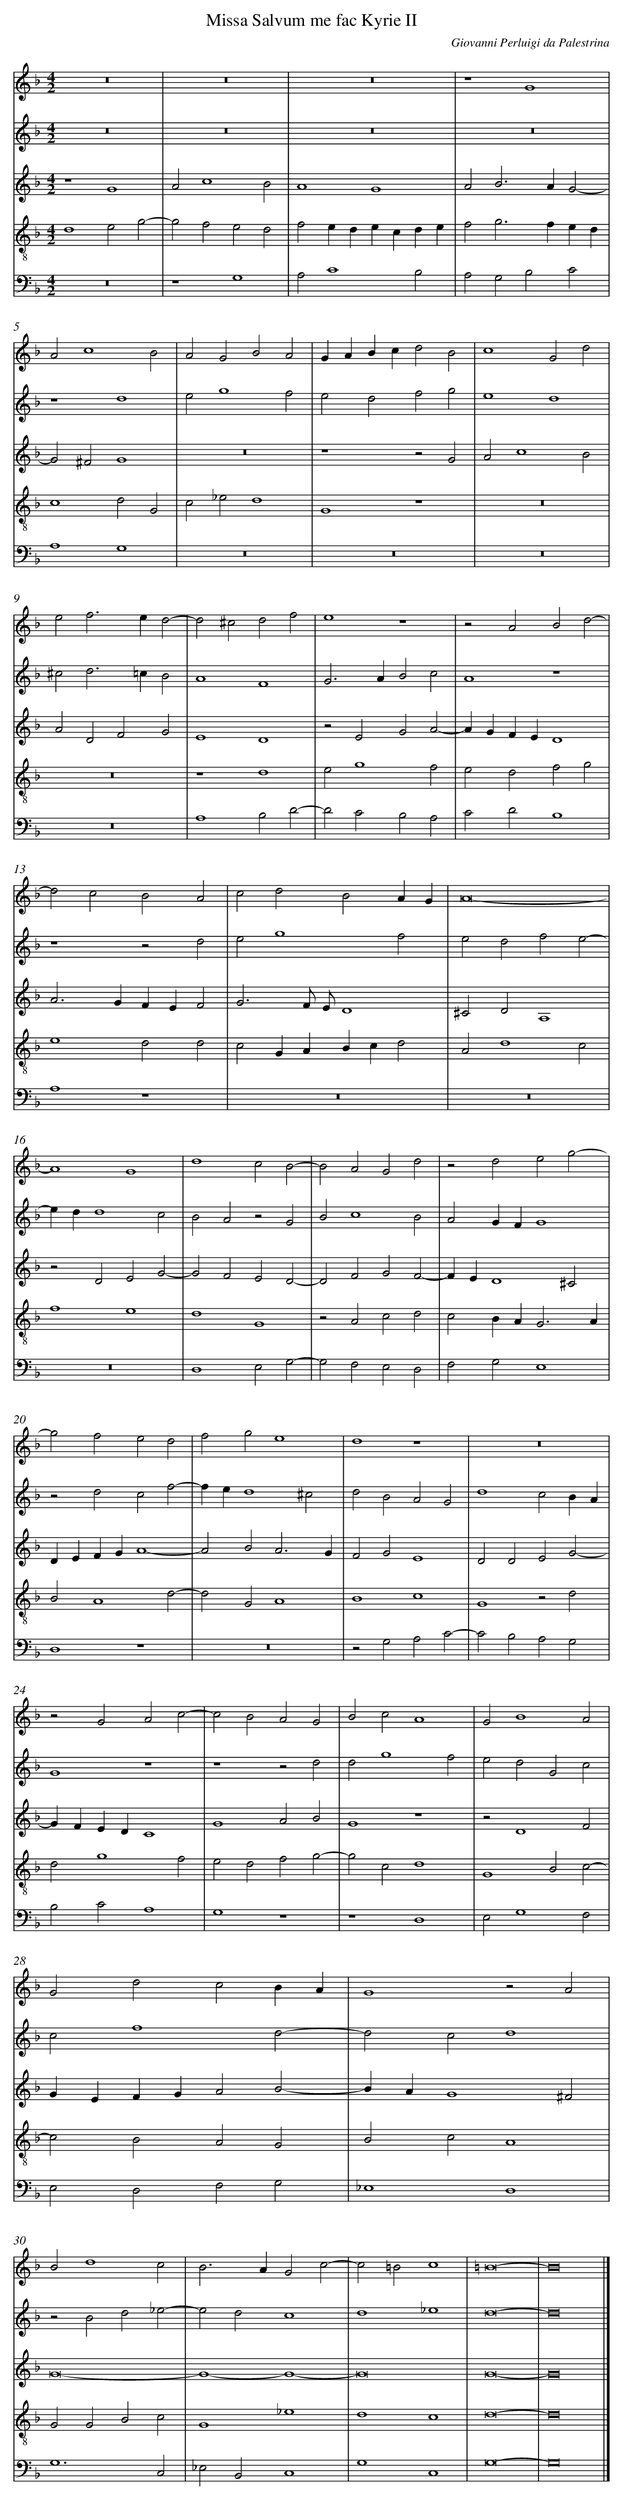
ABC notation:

X:1
T: Missa Salvum me fac Kyrie II
C: Giovanni Perluigi da Palestrina
L: 1/4
M: 4/2
V: 1 clef=treble
V: 2 clef=treble
V: 3 clef=treble
V: 4 clef=treble-8
V: 5 clef=bass
K: F
[V:1] z8 |
[V:2] z8 |
[V:3] z4G4 |
[V:4] d4e2g2- |
[V:5] z8 |
[V:1] z8 |
[V:2] z8 |
[V:3] A2c4B2 |
[V:4] g2f2e2d2 |
[V:5] z4G,4 |
[V:1] z8 |
[V:2] z8 |
[V:3] A4G4 |
[V:4] f2edecde |
[V:5] A,2C4B,2 |
[V:1] z4G4 |
[V:2] z8 |
[V:3] A2B2>A2G2- |
[V:4] f2g2>f2ed |
[V:5] A,2G,2B,2C2 |
[V:1] A2c4B2 |
[V:2] z4d4 |
[V:3] G2^F2G4 |
[V:4] c4d2G2 |
[V:5] A,4G,4 |
[V:1] A2G2B2A2 |
[V:2] e2g4f2 |
[V:3] z8 |
[V:4] c2_e2d4 |
[V:5] z8 |
[V:1] GABcd2B2 |
[V:2] e2d2f2g2 |
[V:3] z4z2G2 |
[V:4] G4z4 |
[V:5] z8 |
[V:1] c4G2d2 |
[V:2] e4d4 |
[V:3] A2c4B2 |
[V:4] z8 |
[V:5] z8 |
[V:1] e2f2>e2d2- |
[V:2] ^c2d2>=c2B2 |
[V:3] A2D2F2G2 |
[V:4] z8 |
[V:5] z8 |
[V:1] d2^c2d2f2 |
[V:2] A4F4 |
[V:3] E4D4 |
[V:4] z4d4 |
[V:5] A,4B,2D2- |
[V:1] e4z4 |
[V:2] G2>A2B2c2 |
[V:3] z2E2G2A2- |
[V:4] e2g4f2 |
[V:5] D2C2B,2A,2 |
[V:1] z2A2B2d2- |
[V:2] A4z4 |
[V:3] AGFED4 |
[V:4] e2d2f2g2 |
[V:5] C2D2B,4 |
[V:1] d2c2B2A2 |
[V:2] z4z2d2 |
[V:3] A2>G2FEF2 |
[V:4] e4d2d2 |
[V:5] A,4z4 |
[V:1] c2d2B2AG |
[V:2] e2g4f2 |
[V:3] G3F/ E/D4 |
[V:4] c2GABcd2 |
[V:5] z8 |
[V:1] A8- |
[V:2] e2d2f2e2- |
[V:3] ^C2D2A,4 |
[V:4] A2d4c2 |
[V:5] z8 |
[V:1] A4G4 |
[V:2] edd4c2 |
[V:3] z2D2E2G2- |
[V:4] f4e4 |
[V:5] z8 |
[V:1] d4c2B2- |
[V:2] B2A2z2G2 |
[V:3] G2F2E2D2- |
[V:4] d4G4 |
[V:5] D,4E,2G,2- |
[V:1] B2A2G2d2 |
[V:2] B2c4B2 |
[V:3] D2F2G2F2- |
[V:4] z2A2c2d2 |
[V:5] G,2F,2E,2D,2 |
[V:1] z2d2e2g2- |
[V:2] A2GFG4 |
[V:3] FED4^C2 |
[V:4] c2BA2<G2A |
[V:5] F,2G,2E,4 |
[V:1] g2f2e2d2 |
[V:2] z2d2c2f2- |
[V:3] DEFGA4- |
[V:4] B2A4d2- |
[V:5] D,4z4 |
[V:1] f2g2e4 |
[V:2] fed4^c2 |
[V:3] A2B2A3G |
[V:4] d2G2A4 |
[V:5] z8 |
[V:1] d4z4 |
[V:2] d2B2A2G2 |
[V:3] F2G2E4 |
[V:4] B4c4 |
[V:5] z2G,2A,2C2- |
[V:1] z8 |
[V:2] d4c2BA |
[V:3] D2D2E2G2- |
[V:4] G4z2d2 |
[V:5] C2B,2A,2G,2 |
[V:1] z2G2A2c2- |
[V:2] G4z4 |
[V:3] GFEDC4 |
[V:4] d2g4f2 |
[V:5] B,2C2A,4 |
[V:1] c2B2A2G2 |
[V:2] z4z2d2 |
[V:3] G4A2B2 |
[V:4] e2d2f2g2- |
[V:5] G,4z4 |
[V:1] B2c2A4 |
[V:2] d2g4f2 |
[V:3] G4z4 |
[V:4] g2c2d4 |
[V:5] z4D,4 |
[V:1] G2B4A2 |
[V:2] e2d2G2c2 |
[V:3] z2D4F2 |
[V:4] G4B2c2- |
[V:5] E,2G,4F,2 |
[V:1] G2d2c2BA |
[V:2] c2f4d2- |
[V:3] GEFGA2B2- |
[V:4] c2B2A2G2 |
[V:5] E,2D,2F,2G,2 |
[V:1] G4z2A2 |
[V:2] d2c2d4 |
[V:3] BAG4^F2 |
[V:4] B2c2A4 |
[V:5] _E,4D,4 |
[V:1] B2d4c2 |
[V:2] z2B2d2_e2- |
[V:3] G8- |
[V:4] G2G2B2c2 |
[V:5] G,6C,2 |
[V:1] B2>A2G2c2- |
[V:2] e2d2c4 |
[V:3] G4-G4- |
[V:4] G4_e4 |
[V:5] _E,2B,,2C,4 |
[V:1] c2=B2c4 |
[V:2] d4_e4 |
[V:3] G8 |
[V:4] d4c4 |
[V:5] G,4C,4 |
[V:1] =B8- |
[V:2] d8- |
[V:3] G8- |
[V:4] d8- |
[V:5] G,8- |
[V:1] B8 |]
[V:2] d8 |]
[V:3] G8 |]
[V:4] d8 |]
[V:5] G,8 |]
